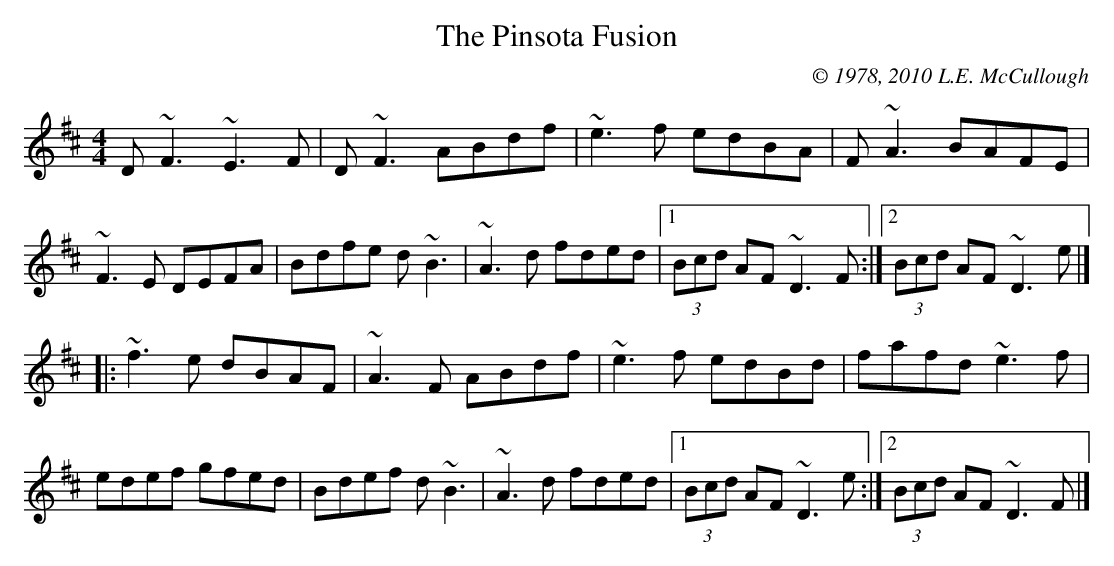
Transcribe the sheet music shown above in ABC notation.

X:1
T:The Pinsota Fusion
C:© 1978, 2010 L.E. McCullough
M:4/4
L:1/8
K:D
D~F3 ~E3F|D~F3 ABdf|~e3f edBA|F~A3 BAFE|
~F3E DEFA|Bdfe d~B3|~A3d fded|1 (3Bcd AF ~D3F:|2 (3Bcd AF ~D3e|]
|:~f3e dBAF|~A3F ABdf|~e3f edBd|fafd ~e3f|
edef gfed|Bdef d~B3|~A3d fded|1 (3Bcd AF ~D3e:|2 (3Bcd AF ~D3F|]
